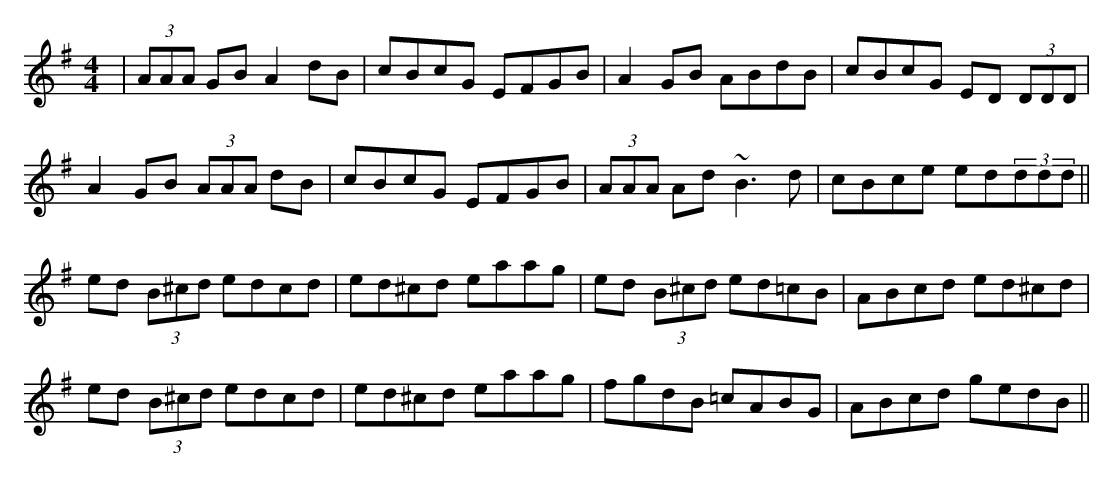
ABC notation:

X:1
M:4/4
K:Dmix
|(3AAA GB A2 dB|cBcG EFGB|A2 GB ABdB|cBcG ED (3DDD|
A2 GB (3AAA dB|cBcG EFGB|(3AAA Ad ~B3d|cBce ed(3ddd||
ed (3B^cd edcd|ed^cd eaag|ed (3B^cd ed=cB|ABcd ed^cd|
ed (3B^cd edcd|ed^cd eaag|fgdB =cABG|ABcd gedB||
